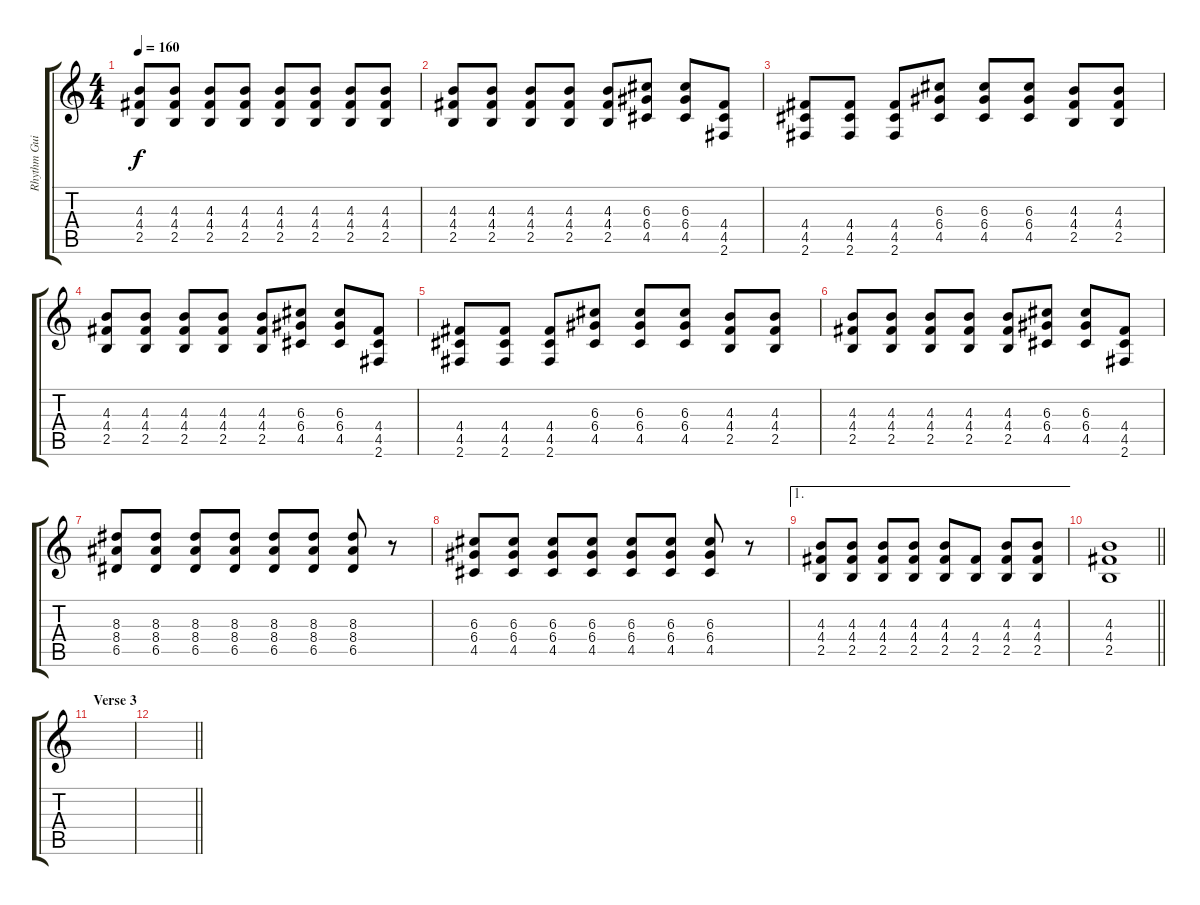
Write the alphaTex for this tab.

\track ("Rhythm Guitar" "Rhythm Gui") {instrument overdrivenguitar}
\staff {score tabs}
\tuning (E4 B3 G3 D3 A2 E2) {hide}
\ts (4 4)
\tempo 160
\clef g2
\ks c
(4.3 4.4 2.5).8{dy f} (4.3 4.4 2.5).8 (4.3 4.4 2.5).8 (4.3 4.4 2.5).8 (4.3 4.4 2.5).8 (4.3 4.4 2.5).8 (4.3 4.4 2.5).8 (4.3 4.4 2.5).8 |
(4.3 4.4 2.5).8 (4.3 4.4 2.5).8 (4.3 4.4 2.5).8 (4.3 4.4 2.5).8 (4.3 4.4 2.5).8 (6.3 6.4 4.5).8 (6.3 6.4 4.5).8 (4.4 4.5 2.6).8 |
(4.4 4.5 2.6).8 (4.4 4.5 2.6).8 (4.4 4.5 2.6).8 (6.3 6.4 4.5).8 (6.3 6.4 4.5).8 (6.3 6.4 4.5).8 (4.3 4.4 2.5).8 (4.3 4.4 2.5).8 |
(4.3 4.4 2.5).8 (4.3 4.4 2.5).8 (4.3 4.4 2.5).8 (4.3 4.4 2.5).8 (4.3 4.4 2.5).8 (6.3 6.4 4.5).8 (6.3 6.4 4.5).8 (4.4 4.5 2.6).8 |
(4.4 4.5 2.6).8 (4.4 4.5 2.6).8 (4.4 4.5 2.6).8 (6.3 6.4 4.5).8 (6.3 6.4 4.5).8 (6.3 6.4 4.5).8 (4.3 4.4 2.5).8 (4.3 4.4 2.5).8 |
(4.3 4.4 2.5).8 (4.3 4.4 2.5).8 (4.3 4.4 2.5).8 (4.3 4.4 2.5).8 (4.3 4.4 2.5).8 (6.3 6.4 4.5).8 (6.3 6.4 4.5).8 (4.4 4.5 2.6).8 |
(8.3 8.4 6.5).8 (8.3 8.4 6.5).8 (8.3 8.4 6.5).8 (8.3 8.4 6.5).8 (8.3 8.4 6.5).8 (8.3 8.4 6.5).8 (8.3 8.4 6.5).8 r.8 |
(6.3 6.4 4.5).8 (6.3 6.4 4.5).8 (6.3 6.4 4.5).8 (6.3 6.4 4.5).8 (6.3 6.4 4.5).8 (6.3 6.4 4.5).8 (6.3 6.4 4.5).8 r.8 |
\ae 1
(4.3 4.4 2.5).8 (4.3 4.4 2.5).8 (4.3 4.4 2.5).8 (4.3 4.4 2.5).8 (4.3 4.4 2.5).8 (4.4 2.5).8 (4.3 4.4 2.5).8 (4.3 4.4 2.5).8 |
\barLineRight lightlight
(4.3 4.4 2.5).1 |
\section ("" "Verse 3")
|
\barLineRight lightlight
